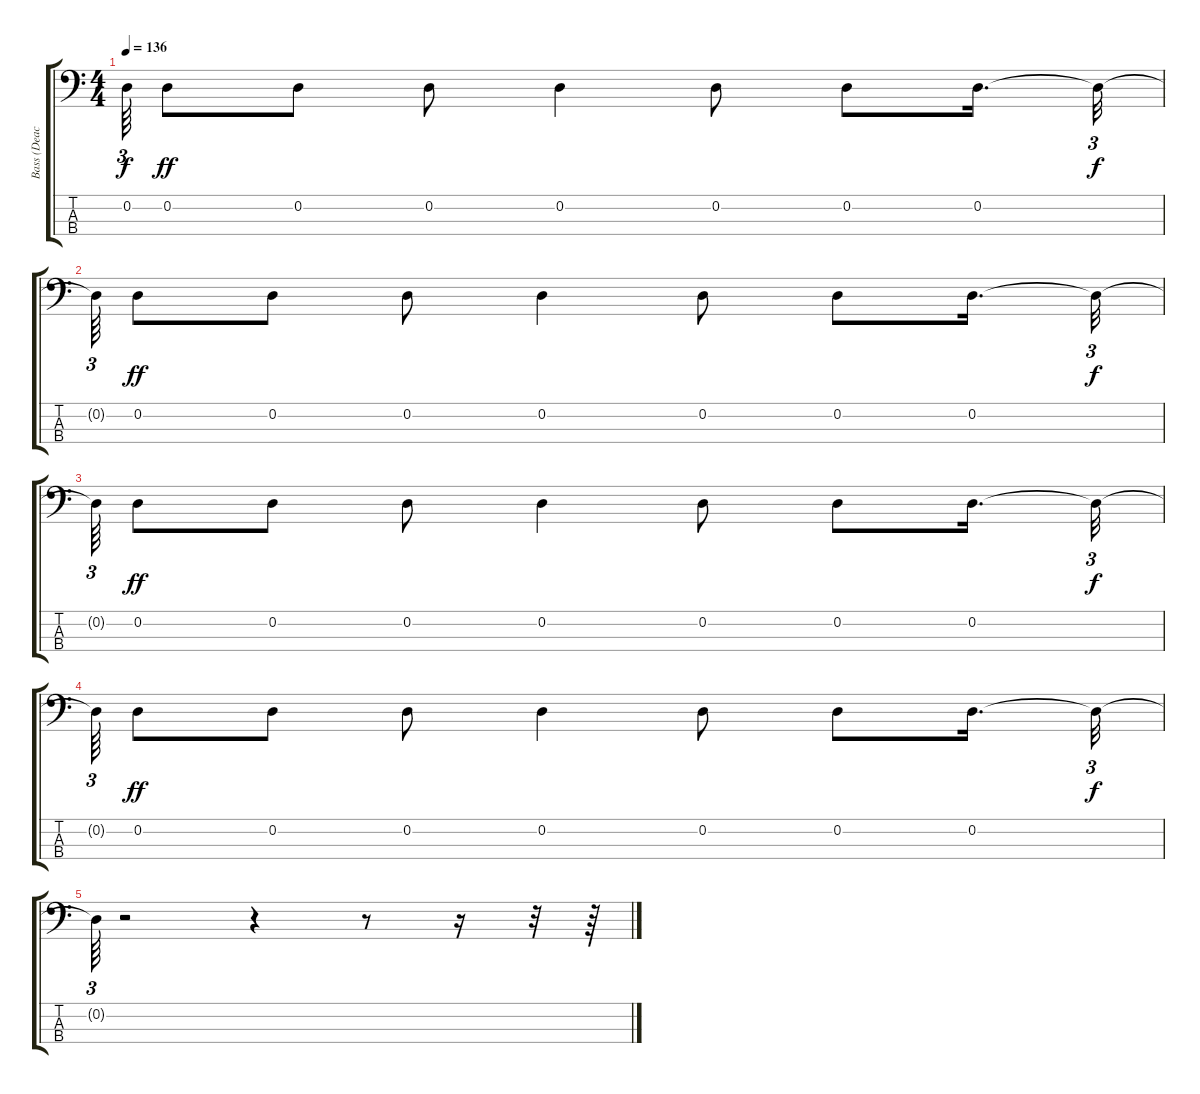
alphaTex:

\track ("Bass (Deacon)" "Bass (Deac") {instrument electricbassfinger}
\staff {score tabs}
\tuning (G2 D2 A1 E1) {hide}
\ts (4 4)
\tempo 136
\clef f4
\ks c
0.2{t}.64{tu (3 2) dy f} 0.2.8{dy ff} 0.2.8 0.2.8 0.2.4 0.2.8 0.2.8 0.2.16{d} 0.2{t}.32{tu (3 2) dy f} |
0.2{t}.64{tu (3 2)} 0.2.8{dy ff} 0.2.8 0.2.8 0.2.4 0.2.8 0.2.8 0.2.16{d} 0.2{t}.32{tu (3 2) dy f} |
0.2{t}.64{tu (3 2)} 0.2.8{dy ff} 0.2.8 0.2.8 0.2.4 0.2.8 0.2.8 0.2.16{d} 0.2{t}.32{tu (3 2) dy f} |
0.2{t}.64{tu (3 2)} 0.2.8{dy ff} 0.2.8 0.2.8 0.2.4 0.2.8 0.2.8 0.2.16{d} 0.2{t}.32{tu (3 2) dy f} |
0.2{t}.64{tu (3 2)} r.2 r.4 r.8 r.16 r.32 r.64
